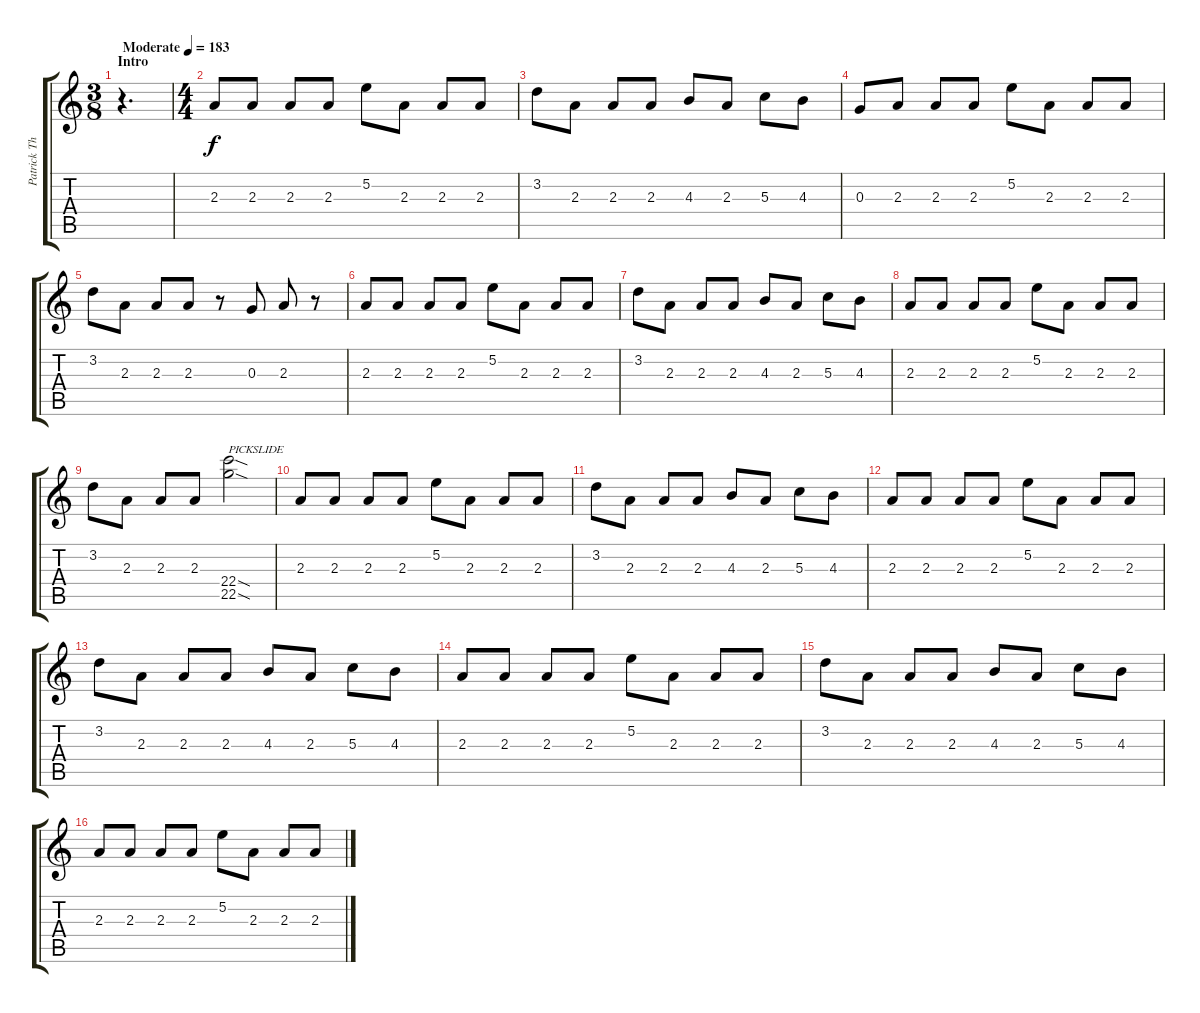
\track ("Patrick Thompson - Lead Guitar" "Patrick Th") {instrument distortionguitar}
\staff {score tabs}
\tuning (E4 B3 G3 D3 A2 D2) {hide}
\ts (3 8)
\section ("" "Intro")
\tempo (183 "Moderate")
\clef g2
\ks c
r.4{d dy f instrument distortionguitar} |
\ts (4 4)
2.3.8 2.3.8 2.3.8 2.3.8 5.2.8 2.3.8 2.3.8 2.3.8 |
3.2.8 2.3.8 2.3.8 2.3.8 4.3.8 2.3.8 5.3.8 4.3.8 |
0.3.8 2.3.8 2.3.8 2.3.8 5.2.8 2.3.8 2.3.8 2.3.8 |
3.2.8 2.3.8 2.3.8 2.3.8 r.8 0.3.8 2.3.8 r.8 |
2.3.8 2.3.8 2.3.8 2.3.8 5.2.8 2.3.8 2.3.8 2.3.8 |
3.2.8 2.3.8 2.3.8 2.3.8 4.3.8 2.3.8 5.3.8 4.3.8 |
2.3.8 2.3.8 2.3.8 2.3.8 5.2.8 2.3.8 2.3.8 2.3.8 |
3.2.8 2.3.8 2.3.8 2.3.8 (22.4{sod} 22.5{sod}).2{txt "PICKSLIDE"} |
2.3.8 2.3.8 2.3.8 2.3.8 5.2.8 2.3.8 2.3.8 2.3.8 |
3.2.8 2.3.8 2.3.8 2.3.8 4.3.8 2.3.8 5.3.8 4.3.8 |
2.3.8 2.3.8 2.3.8 2.3.8 5.2.8 2.3.8 2.3.8 2.3.8 |
3.2.8 2.3.8 2.3.8 2.3.8 4.3.8 2.3.8 5.3.8 4.3.8 |
2.3.8 2.3.8 2.3.8 2.3.8 5.2.8 2.3.8 2.3.8 2.3.8 |
3.2.8 2.3.8 2.3.8 2.3.8 4.3.8 2.3.8 5.3.8 4.3.8 |
2.3.8 2.3.8 2.3.8 2.3.8 5.2.8 2.3.8 2.3.8 2.3.8
